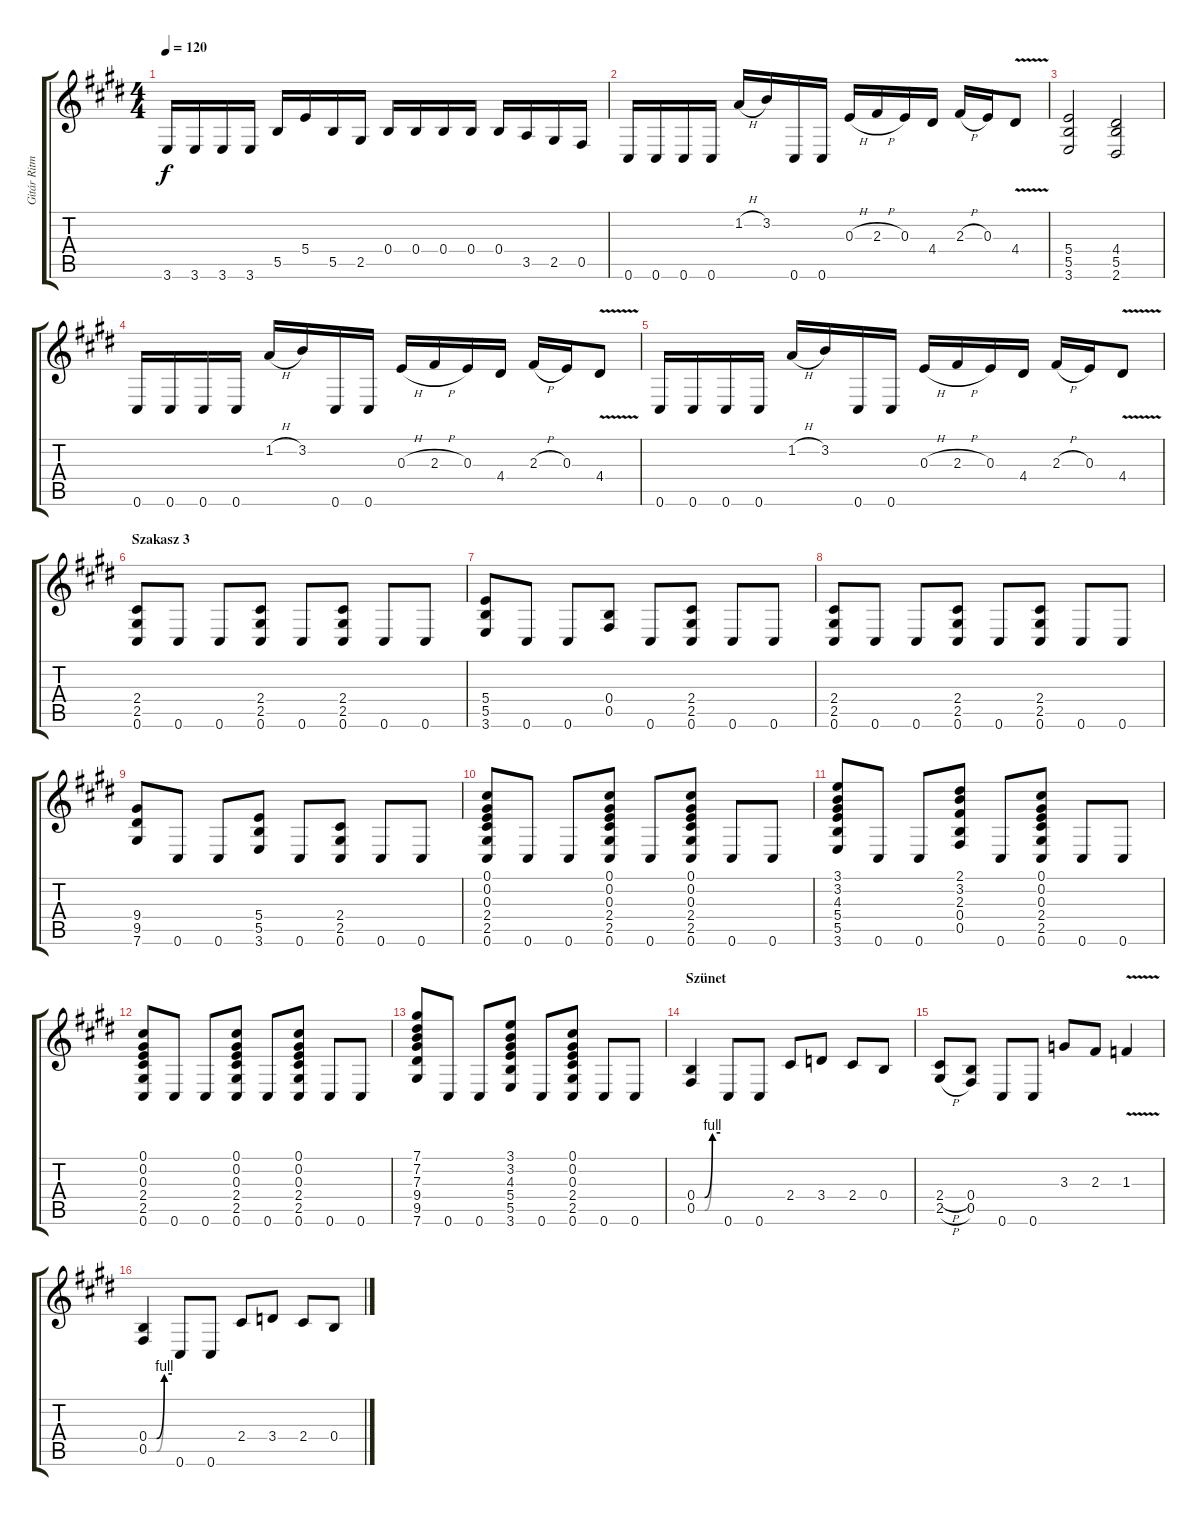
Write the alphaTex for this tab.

\track ("Gitár Ritm 2" "Gitár Ritm") {instrument distortionguitar}
\staff {score tabs}
\tuning (Db4 Ab3 E3 B2 Gb2 Db2) {hide}
\ts (4 4)
\tempo 120
\clef g2
\ks c#minor
3.6.16{dy f} 3.6.16 3.6.16 3.6.16 5.5.16 5.4.16 5.5.16 2.5.16 0.4.16 0.4.16 0.4.16 0.4.16 0.4.16 3.5.16 2.5.16 0.5.16 |
0.6.16 0.6.16 0.6.16 0.6.16 1.2{h}.16 3.2.16 0.6.16 0.6.16 0.3{h}.16 2.3{h}.16 0.3.16 4.4.16 2.3{h}.16 0.3.16 4.4{v}.8 |
(5.4 5.5 3.6).2 (4.4 5.5 2.6).2 |
0.6.16 0.6.16 0.6.16 0.6.16 1.2{h}.16 3.2.16 0.6.16 0.6.16 0.3{h}.16 2.3{h}.16 0.3.16 4.4.16 2.3{h}.16 0.3.16 4.4{v}.8 |
0.6.16 0.6.16 0.6.16 0.6.16 1.2{h}.16 3.2.16 0.6.16 0.6.16 0.3{h}.16 2.3{h}.16 0.3.16 4.4.16 2.3{h}.16 0.3.16 4.4{v}.8 |
\section ("" "Szakasz 3")
(2.4 2.5 0.6).8 0.6.8 0.6.8 (2.4 2.5 0.6).8 0.6.8 (2.4 2.5 0.6).8 0.6.8 0.6.8 |
(5.4 5.5 3.6).8 0.6.8 0.6.8 (0.4 0.5).8 0.6.8 (2.4 2.5 0.6).8 0.6.8 0.6.8 |
(2.4 2.5 0.6).8 0.6.8 0.6.8 (2.4 2.5 0.6).8 0.6.8 (2.4 2.5 0.6).8 0.6.8 0.6.8 |
(9.4 9.5 7.6).8 0.6.8 0.6.8 (5.4 5.5 3.6).8 0.6.8 (2.4 2.5 0.6).8 0.6.8 0.6.8 |
(0.1 0.2 0.3 2.4 2.5 0.6).8 0.6.8 0.6.8 (0.1 0.2 0.3 2.4 2.5 0.6).8 0.6.8 (0.1 0.2 0.3 2.4 2.5 0.6).8 0.6.8 0.6.8 |
(3.1 3.2 4.3 5.4 5.5 3.6).8 0.6.8 0.6.8 (2.1 3.2 2.3 0.4 0.5).8 0.6.8 (0.1 0.2 0.3 2.4 2.5 0.6).8 0.6.8 0.6.8 |
(0.1 0.2 0.3 2.4 2.5 0.6).8 0.6.8 0.6.8 (0.1 0.2 0.3 2.4 2.5 0.6).8 0.6.8 (0.1 0.2 0.3 2.4 2.5 0.6).8 0.6.8 0.6.8 |
(7.1 7.2 7.3 9.4 9.5 7.6).8 0.6.8 0.6.8 (3.1 3.2 4.3 5.4 5.5 3.6).8 0.6.8 (0.1 0.2 0.3 2.4 2.5 0.6).8 0.6.8 0.6.8 |
\section ("" "Szünet")
(0.4{be (custom 0 0 20 0 40 4 60 4)} 0.5{be (custom 0 0 20 0 40 4 60 4)}).4 0.6.8 0.6.8 2.4.8 3.4.8 2.4.8 0.4.8 |
(2.4{h} 2.5{h}).8 (0.4 0.5).8 0.6.8 0.6.8 3.3.8 2.3.8 1.3{v}.4 |
(0.4{be (custom 0 0 20 0 40 4 60 4)} 0.5{be (custom 0 0 20 0 40 4 60 4)}).4 0.6.8 0.6.8 2.4.8 3.4.8 2.4.8 0.4.8
